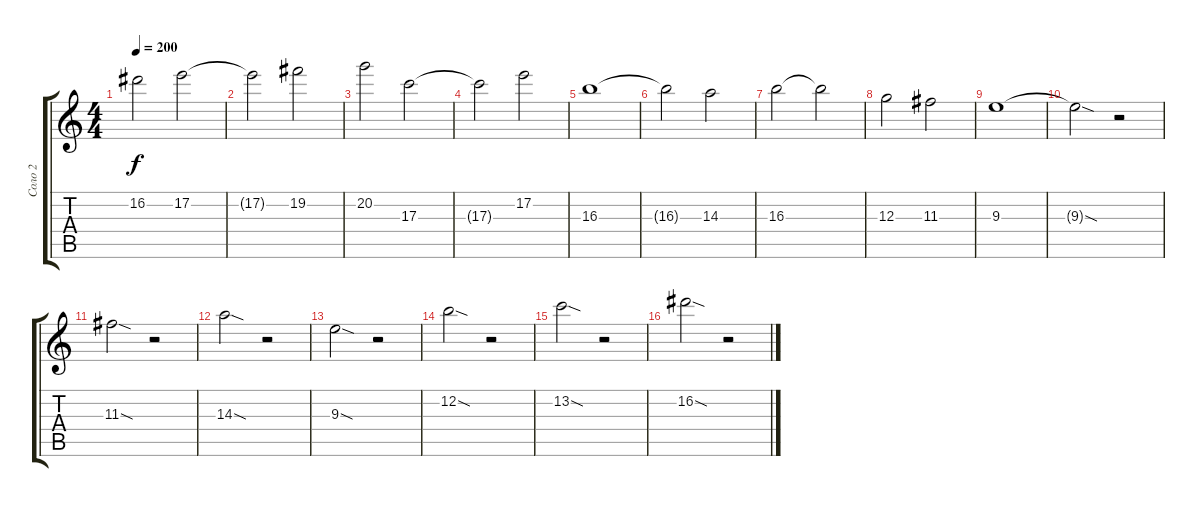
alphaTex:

\track ("Соло 2" "Соло 2") {instrument distortionguitar}
\staff {score tabs}
\tuning (E4 B3 G3 D3 A2 E2) {hide}
\ts (4 4)
\tempo 200
\clef g2
\ks c
16.2.2{dy f} 17.2.2 |
17.2{t}.2 19.2.2 |
20.2.2 17.3.2 |
17.3{t}.2 17.2.2 |
16.3.1 |
16.3{t}.2 14.3.2 |
16.3.2 16.3{t}.2 |
12.3.2 11.3.2 |
9.3.1 |
9.3{sod t}.2 r.2 |
11.3{sod}.2 r.2 |
14.3{sod}.2 r.2 |
9.3{sod}.2 r.2 |
12.2{sod}.2 r.2 |
13.2{sod}.2 r.2 |
16.2{sod}.2 r.2
